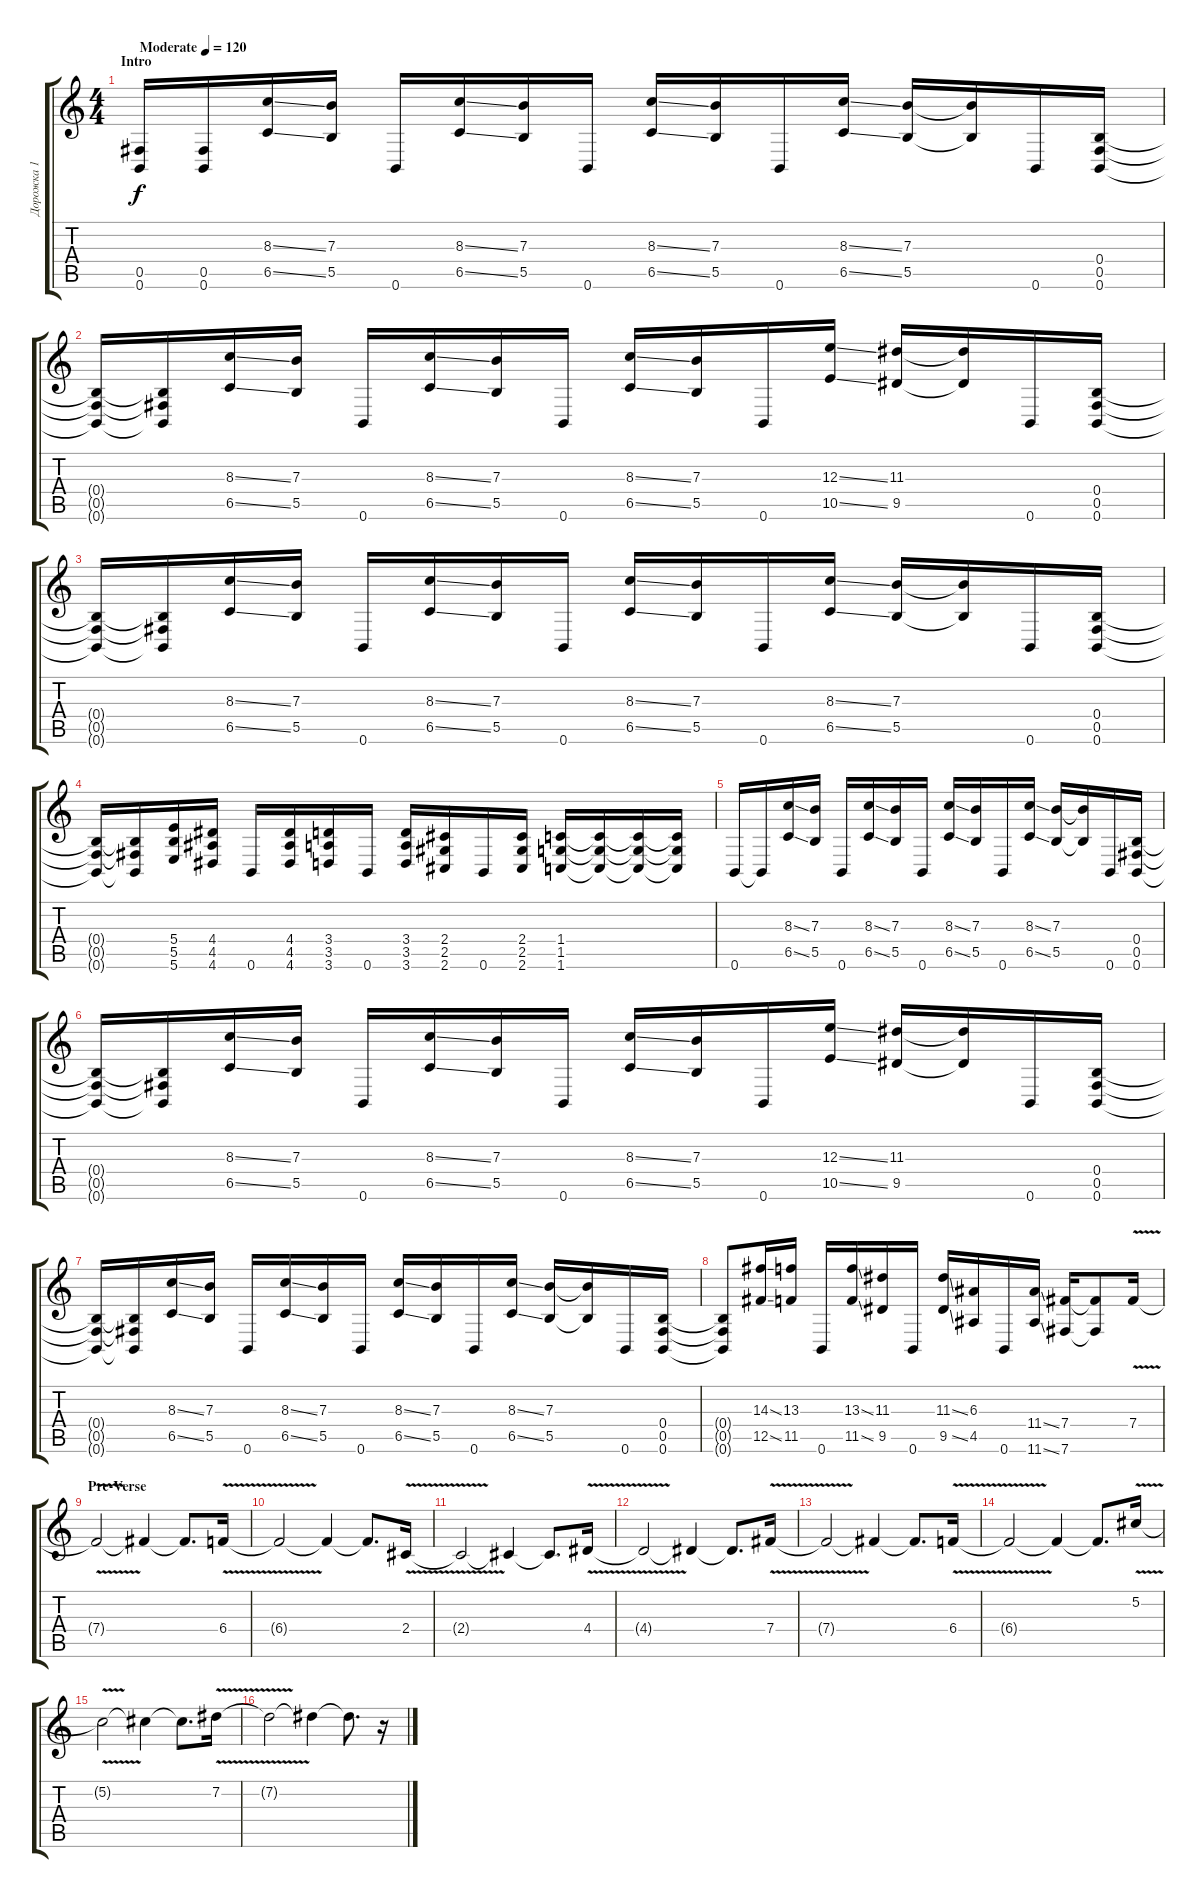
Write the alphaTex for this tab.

\track ("Дорожка 1" "Дорожка 1") {instrument distortionguitar}
\staff {score tabs}
\tuning (Db4 Ab3 E3 B2 Gb2 B1) {hide}
\ts (4 4)
\section ("" "Intro")
\tempo (120 "Moderate")
\clef g2
\ks c
(0.5 0.6).16{dy f instrument distortionguitar} (0.5 0.6).16 (8.3{ss} 6.5{ss}).16 (7.3 5.5).16 0.6.16 (8.3{ss} 6.5{ss}).16 (7.3 5.5).16 0.6.16 (8.3{ss} 6.5{ss}).16 (7.3 5.5).16 0.6.16 (8.3{ss} 6.5{ss}).16 (7.3 5.5).16 (7.3{t} 5.5{t}).16 0.6.16 (0.4 0.5 0.6).16 |
(0.4{t} 0.5{t} 0.6{t}).16 (0.4{t} 0.5{t} 0.6{t}).16 (8.3{ss} 6.5{ss}).16 (7.3 5.5).16 0.6.16 (8.3{ss} 6.5{ss}).16 (7.3 5.5).16 0.6.16 (8.3{ss} 6.5{ss}).16 (7.3 5.5).16 0.6.16 (12.3{ss} 10.5{ss}).16 (11.3 9.5).16 (11.3{t} 9.5{t}).16 0.6.16 (0.4 0.5 0.6).16 |
(0.4{t} 0.5{t} 0.6{t}).16 (0.4{t} 0.5{t} 0.6{t}).16 (8.3{ss} 6.5{ss}).16 (7.3 5.5).16 0.6.16 (8.3{ss} 6.5{ss}).16 (7.3 5.5).16 0.6.16 (8.3{ss} 6.5{ss}).16 (7.3 5.5).16 0.6.16 (8.3{ss} 6.5{ss}).16 (7.3 5.5).16 (7.3{t} 5.5{t}).16 0.6.16 (0.4 0.5 0.6).16 |
(0.4{t} 0.5{t} 0.6{t}).16 (0.4{t} 0.5{t} 0.6{t}).16 (5.4 5.5 5.6).16 (4.4 4.5 4.6).16 0.6.16 (4.4 4.5 4.6).16 (3.4 3.5 3.6).16 0.6.16 (3.4 3.5 3.6).16 (2.4 2.5 2.6).16 0.6.16 (2.4 2.5 2.6).16 (1.4 1.5 1.6).16 (1.4{t} 1.5{t} 1.6{t}).16 (1.4{t} 1.5{t} 1.6{t}).16 (1.4{t} 1.5{t} 1.6{t}).16 |
0.6.16 0.6{t}.16 (8.3{ss} 6.5{ss}).16 (7.3 5.5).16 0.6.16 (8.3{ss} 6.5{ss}).16 (7.3 5.5).16 0.6.16 (8.3{ss} 6.5{ss}).16 (7.3 5.5).16 0.6.16 (8.3{ss} 6.5{ss}).16 (7.3 5.5).16 (7.3{t} 5.5{t}).16 0.6.16 (0.4 0.5 0.6).16 |
(0.4{t} 0.5{t} 0.6{t}).16 (0.4{t} 0.5{t} 0.6{t}).16 (8.3{ss} 6.5{ss}).16 (7.3 5.5).16 0.6.16 (8.3{ss} 6.5{ss}).16 (7.3 5.5).16 0.6.16 (8.3{ss} 6.5{ss}).16 (7.3 5.5).16 0.6.16 (12.3{ss} 10.5{ss}).16 (11.3 9.5).16 (11.3{t} 9.5{t}).16 0.6.16 (0.4 0.5 0.6).16 |
(0.4{t} 0.5{t} 0.6{t}).16 (0.4{t} 0.5{t} 0.6{t}).16 (8.3{ss} 6.5{ss}).16 (7.3 5.5).16 0.6.16 (8.3{ss} 6.5{ss}).16 (7.3 5.5).16 0.6.16 (8.3{ss} 6.5{ss}).16 (7.3 5.5).16 0.6.16 (8.3{ss} 6.5{ss}).16 (7.3 5.5).16 (7.3{t} 5.5{t}).16 0.6.16 (0.4 0.5 0.6).16 |
(0.4{t} 0.5{t} 0.6{t}).8 (14.3{ss} 12.5{ss}).16 (13.3 11.5).16 0.6.16 (13.3{ss} 11.5{ss}).16 (11.3 9.5).16 0.6.16 (11.3{ss} 9.5{ss}).16 (6.3 4.5).16 0.6.16 (11.4{ss} 11.6{ss}).16 (7.4 7.6).16 (7.4{t} 7.6{t}).8 7.4{v}.16 |
\section ("" "Pre-Verse")
7.4{t}.2 7.4{t}.4 7.4{t}.8{d} 6.4{v}.16 |
6.4{t}.2 6.4{t}.4 6.4{t}.8{d} 2.4{v}.16 |
2.4{t}.2 2.4{t}.4 2.4{t}.8{d} 4.4{v}.16 |
4.4{t}.2 4.4{t}.4 4.4{t}.8{d} 7.4{v}.16 |
7.4{t}.2 7.4{t}.4 7.4{t}.8{d} 6.4{v}.16 |
6.4{t}.2 6.4{t}.4 6.4{t}.8{d} 5.2{v}.16 |
5.2{t}.2 5.2{t}.4 5.2{t}.8{d} 7.2{v}.16 |
7.2{t}.2 7.2{t}.4 7.2{t}.8{d} r.16
